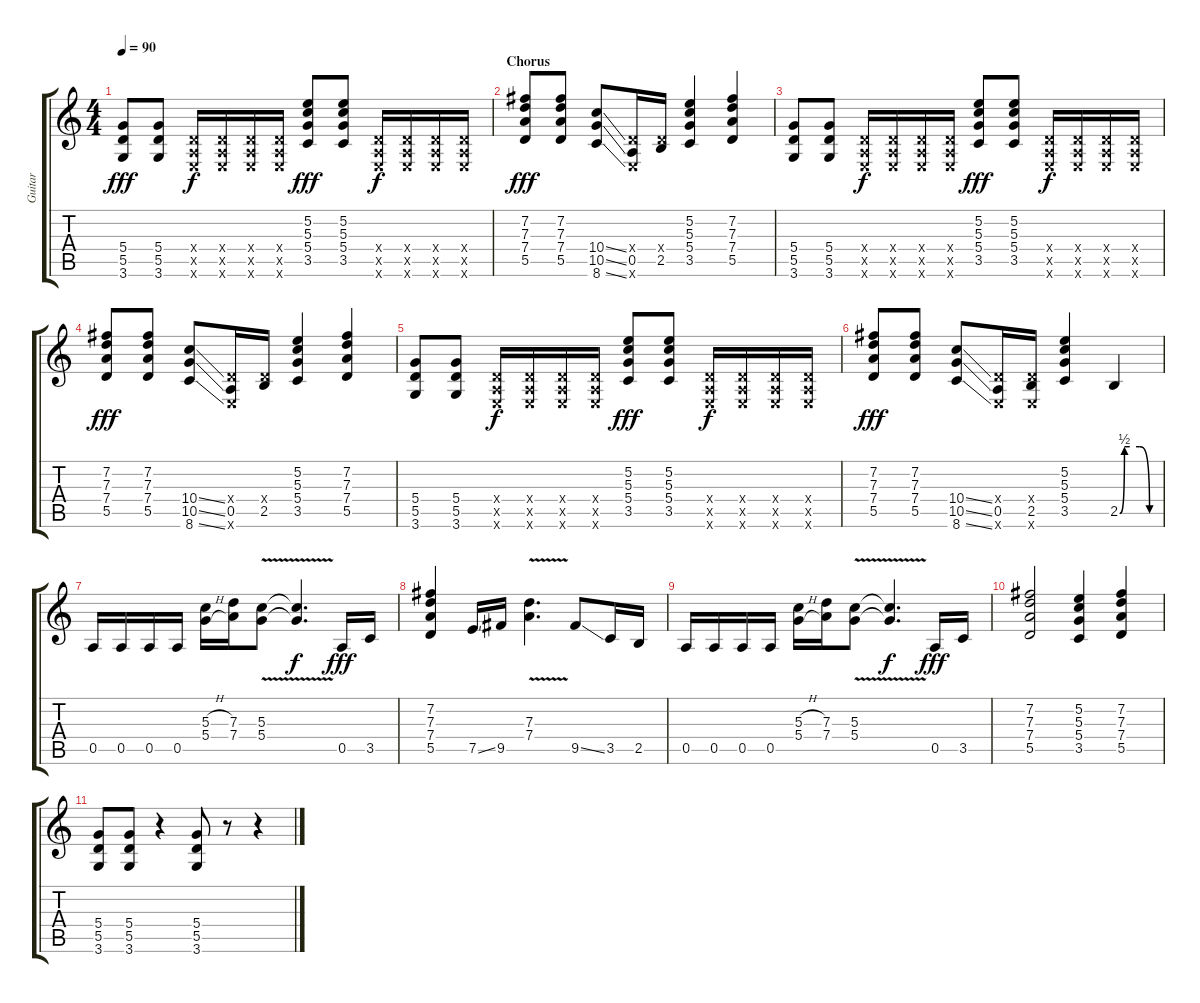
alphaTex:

\track ("Guitar" "Guitar") {instrument overdrivenguitar}
\staff {score tabs}
\tuning (E4 B3 G3 D3 A2 E2) {hide}
\ts (4 4)
\tempo 90
\clef g2
\ks c
(5.4 5.5 3.6).8{dy fff} (5.4 5.5 3.6).8 (0.4{x} 0.5{x} 0.6{x}).16{dy f} (0.4{x} 0.5{x} 0.6{x}).16 (0.4{x} 0.5{x} 0.6{x}).16 (0.4{x} 0.5{x} 0.6{x}).16 (5.2 5.3 5.4 3.5).8{dy fff} (5.2 5.3 5.4 3.5).8 (0.4{x} 0.5{x} 0.6{x}).16{dy f} (0.4{x} 0.5{x} 0.6{x}).16 (0.4{x} 0.5{x} 0.6{x}).16 (0.4{x} 0.5{x} 0.6{x}).16 |
\section ("" "Chorus")
(7.2 7.3 7.4 5.5).8{dy fff} (7.2 7.3 7.4 5.5).8 (10.4{ss} 10.5{ss} 8.6{ss}).8 (0.4{x} 0.5 0.6{x}).16 (0.4{x} 2.5).16 (5.2 5.3 5.4 3.5).4 (7.2 7.3 7.4 5.5).4 |
(5.4 5.5 3.6).8 (5.4 5.5 3.6).8 (0.4{x} 0.5{x} 0.6{x}).16{dy f} (0.4{x} 0.5{x} 0.6{x}).16 (0.4{x} 0.5{x} 0.6{x}).16 (0.4{x} 0.5{x} 0.6{x}).16 (5.2 5.3 5.4 3.5).8{dy fff} (5.2 5.3 5.4 3.5).8 (0.4{x} 0.5{x} 0.6{x}).16{dy f} (0.4{x} 0.5{x} 0.6{x}).16 (0.4{x} 0.5{x} 0.6{x}).16 (0.4{x} 0.5{x} 0.6{x}).16 |
(7.2 7.3 7.4 5.5).8{dy fff} (7.2 7.3 7.4 5.5).8 (10.4{ss} 10.5{ss} 8.6{ss}).8 (0.4{x} 0.5 0.6{x}).16 (0.4{x} 2.5).16 (5.2 5.3 5.4 3.5).4 (7.2 7.3 7.4 5.5).4 |
(5.4 5.5 3.6).8 (5.4 5.5 3.6).8 (0.4{x} 0.5{x} 0.6{x}).16{dy f} (0.4{x} 0.5{x} 0.6{x}).16 (0.4{x} 0.5{x} 0.6{x}).16 (0.4{x} 0.5{x} 0.6{x}).16 (5.2 5.3 5.4 3.5).8{dy fff} (5.2 5.3 5.4 3.5).8 (0.4{x} 0.5{x} 0.6{x}).16{dy f} (0.4{x} 0.5{x} 0.6{x}).16 (0.4{x} 0.5{x} 0.6{x}).16 (0.4{x} 0.5{x} 0.6{x}).16 |
(7.2 7.3 7.4 5.5).8{dy fff} (7.2 7.3 7.4 5.5).8 (10.4{ss} 10.5{ss} 8.6{ss}).8 (0.4{x} 0.5 0.6{x}).16 (0.4{x} 2.5 0.6{x}).16 (5.2 5.3 5.4 3.5).4 2.5{be (custom 0 0 7 2 15 2 30 2 45 0 60 0)}.4 |
0.5.16 0.5.16 0.5.16 0.5.16 (5.3{h} 5.4{h}).16 (7.3 7.4).16 (5.3{v} 5.4{v}).8 (5.3{t} 5.4{t}).4{d dy f} 0.5.16{dy fff} 3.5.16 |
(7.2 7.3 7.4 5.5).4 7.5{ss}.16 9.5.16 (7.3{v} 7.4{v}).4{d} 9.5{ss}.8 3.5.16 2.5.16 |
0.5.16 0.5.16 0.5.16 0.5.16 (5.3{h} 5.4{h}).16 (7.3 7.4).16 (5.3{v} 5.4{v}).8 (5.3{t} 5.4{t}).4{d dy f} 0.5.16{dy fff} 3.5.16 |
(7.2 7.3 7.4 5.5).2 (5.2 5.3 5.4 3.5).4 (7.2 7.3 7.4 5.5).4 |
(5.4 5.5 3.6).8 (5.4 5.5 3.6).8 r.4 (5.4 5.5 3.6).8 r.8 r.4
